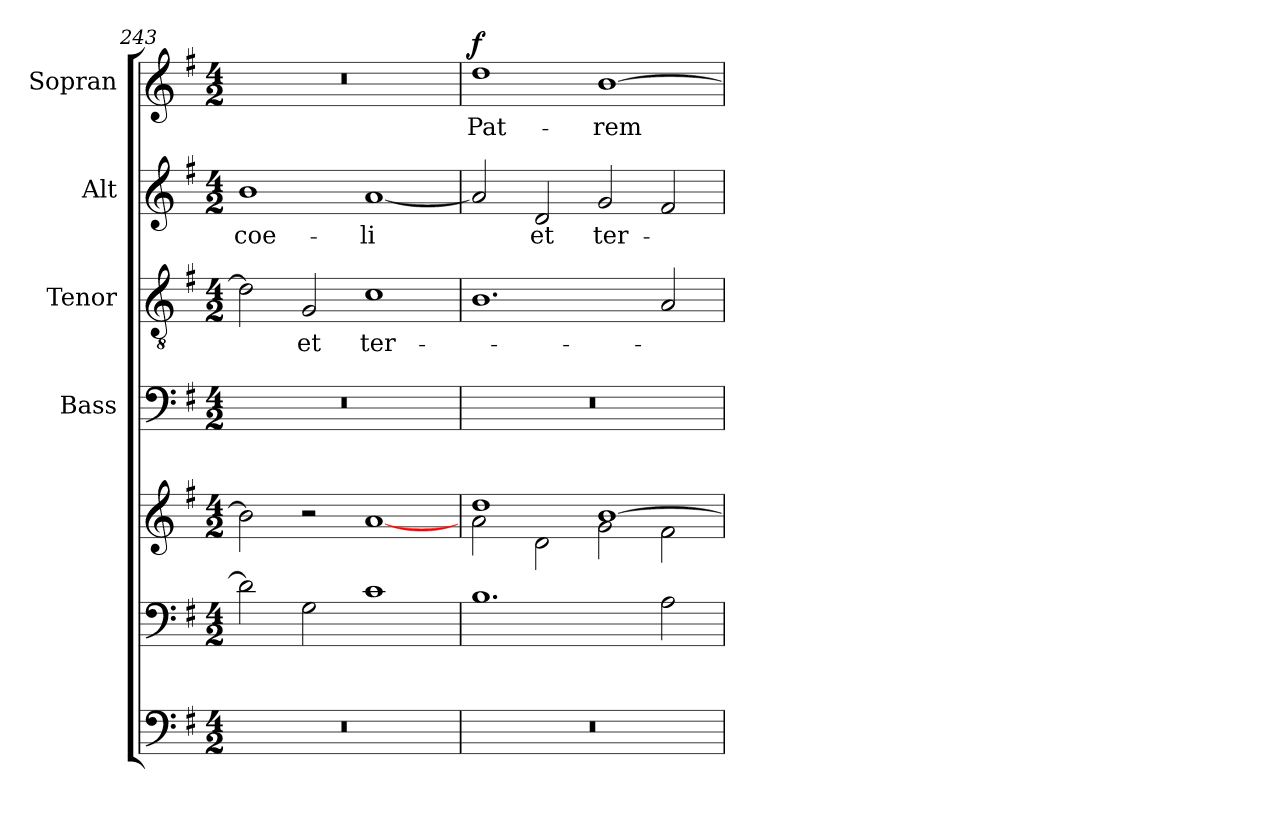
**kern	**kern	**kern	**kern	**kern	**text	**kern	**text	**kern	**text	**dynam
*part6	*part5	*part5	*part4	*part3	*part3	*part2	*part2	*part1	*part1	*part1
*staff7	*staff6	*staff5	*staff4	*staff3	*staff3	*staff2	*staff2	*staff1	*staff1	*staff1
*	*	*	*I"Bass	*I"Tenor	*	*I"Alt	*	*I"Sopran	*	*
*	*	*	*I'B.	*I'T.	*	*I'A.	*	*I'S.	*	*
*clefF4	*clefF4	*clefG2	*clefF4	*clefGv2	*	*clefG2	*	*clefG2	*	*
*k[f#]	*k[f#]	*k[f#]	*k[f#]	*k[f#]	*	*k[f#]	*	*k[f#]	*	*
*G:	*G:	*G:	*G:	*G:	*	*G:	*	*G:	*	*
*M4/2	*M4/2	*M4/2	*M4/2	*M4/2	*	*M4/2	*	*M4/2	*	*
=243	=243	=243	=243	=243	=243	=243	=243	=243	=243	=243
!	!	!	!	!	!	!	!LO:LY:b	!	!	!
0r	2d\]	2b\]	0r	2d\]	.	1b	coe-	0r	.	.
!	!	!	!	!	!LO:LY:b	!	!	!	!	!
.	2G\	2r	.	2G/	et	.	.	.	.	.
!	!	!	!	!	!LO:LY:b	!	!LO:LY:b	!	!	!
.	1c	[1a	.	1c	ter-	[1a	-li	.	.	.
=244	=244	=244	=244	=244	=244	=244	=244	=244	=244	=244
*	*	*^	*	*	*	*	*	*	*	*
!	!	!	!	!	!	!	!	!	!	!LO:LY:b	!LO:DY:a
0r	1.B	1dd	2a\	0r	1.B	.	2a/]	.	1dd	Pat-	f
!	!	!	!	!	!	!	!	!LO:LY:b	!	!	!
.	.	.	2d\	.	.	.	2d/	et	.	.	.
!	!	!	!	!	!	!	!	!LO:LY:b	!	!LO:LY:b	!
.	.	[>1b	2g\	.	.	.	2g/	ter-	[1b	-rem	.
.	2A\	.	2f#\	.	2A/	.	2f#/	.	.	.	.
*	*	*v	*v	*	*	*	*	*	*	*	*
=	=	=	=	=	=	=	=	=	=	=
*-	*-	*-	*-	*-	*-	*-	*-	*-	*-	*-
